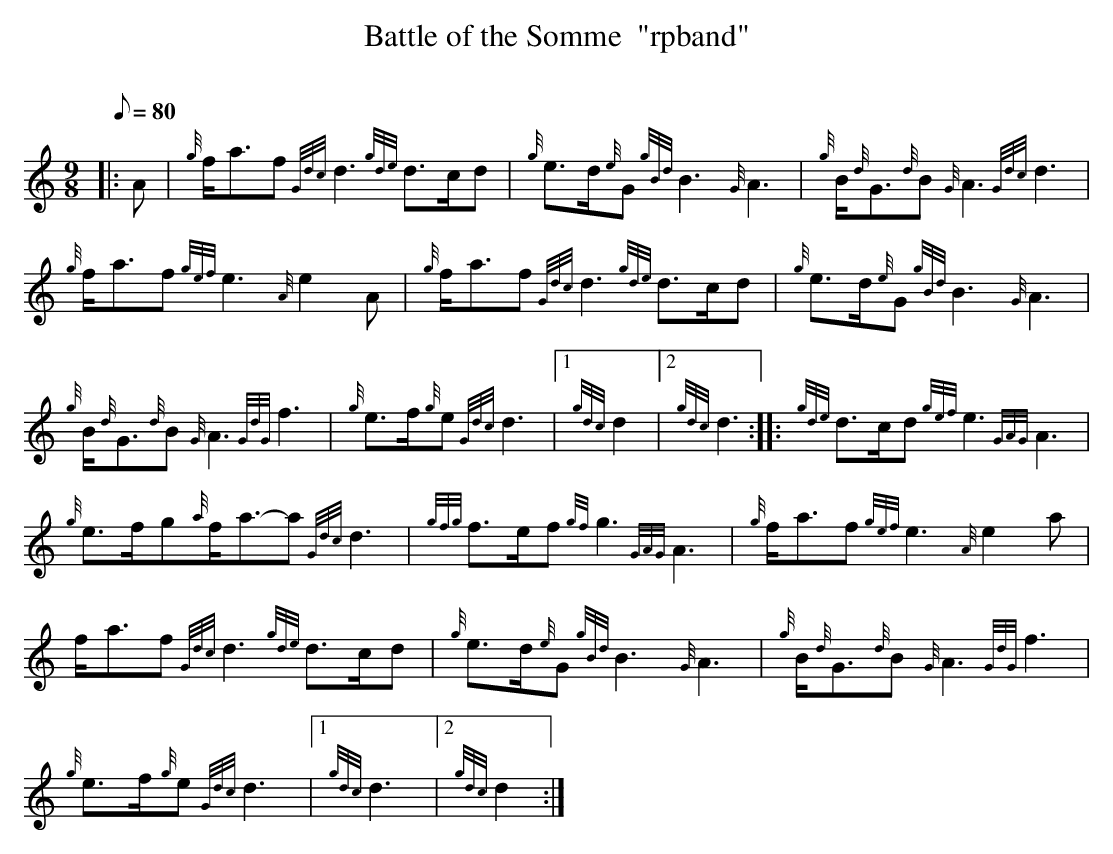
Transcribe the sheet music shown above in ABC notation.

X:1
T:Battle of the Somme  "rpband"
M:9/8
L:1/8
Q:80
C:
K:HP
|: A | \
{g}f/2a3/2f{Gdc}d3{gde}d3/2c/2d | \
{g}e3/2d/2{e}G{gBd}B3{G}A3 | \
{g}B/2{d}G3/2{d}B{G}A3{Gdc}d3 |
{g}f/2a3/2f{gef}e3{A}e2A | \
{g}f/2a3/2f{Gdc}d3{gde}d3/2c/2d | \
{g}e3/2d/2{e}G{gBd}B3{G}A3 |
{g}B/2{d}G3/2{d}B{G}A3{GdG}f3 | \
{g}e3/2f/2{g}e{Gdc}d3|1 {gdc}d2|2 {gdc}d3 :: \
{gde}d3/2c/2d{gef}e3{GAG}A3 |
{g}e3/2f/2g{a}f/2a3/2-a{Gdc}d3 | \
{gfg}f3/2e/2f{gf}g3{GAG}A3 | \
{g}f/2a3/2f{gef}e3{A}e2a |
f/2a3/2f{Gdc}d3{gde}d3/2c/2d | \
{g}e3/2d/2{e}G{gBd}B3{G}A3 | \
{g}B/2{d}G3/2{d}B{G}A3{GdG}f3 |
{g}e3/2f/2{g}e{Gdc}d3|1 {gdc}d3|2 {gdc}d2 :|
